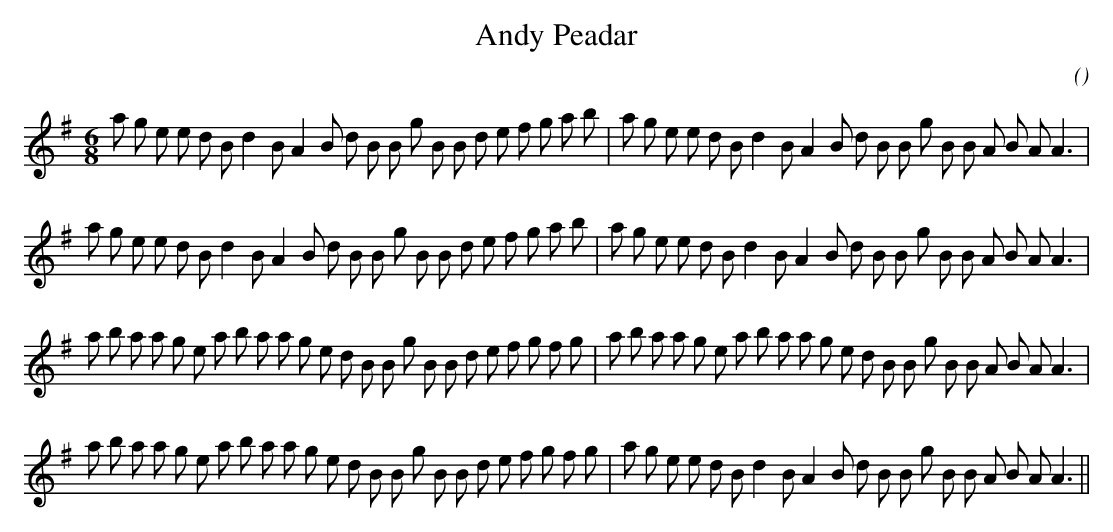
X:1
T: Andy Peadar
C:
O:
M:6/8
K:G
K:G
M:6/8
L:1/16
a2 g2 e2 e2 d2 B2 d4 B2 A4 B2 d2 B2 B2 g2 B2 B2 d2 e2 f2 g2 a2 b2 |a2 g2 e2 e2 d2 B2 d4 B2 A4 B2 d2 B2 B2 g2 B2 B2 A2 B2 A2 A6 |
a2 g2 e2 e2 d2 B2 d4 B2 A4 B2 d2 B2 B2 g2 B2 B2 d2 e2 f2 g2 a2 b2 |a2 g2 e2 e2 d2 B2 d4 B2 A4 B2 d2 B2 B2 g2 B2 B2 A2 B2 A2 A6 |
a2 b2 a2 a2 g2 e2 a2 b2 a2 a2 g2 e2 d2 B2 B2 g2 B2 B2 d2 e2 f2 g2 f2 g2 |a2 b2 a2 a2 g2 e2 a2 b2 a2 a2 g2 e2 d2 B2 B2 g2 B2 B2 A2 B2 A2 A6 |
a2 b2 a2 a2 g2 e2 a2 b2 a2 a2 g2 e2 d2 B2 B2 g2 B2 B2 d2 e2 f2 g2 f2 g2 |a2 g2 e2 e2 d2 B2 d4 B2 A4 B2 d2 B2 B2 g2 B2 B2 A2 B2 A2 A6 ||
